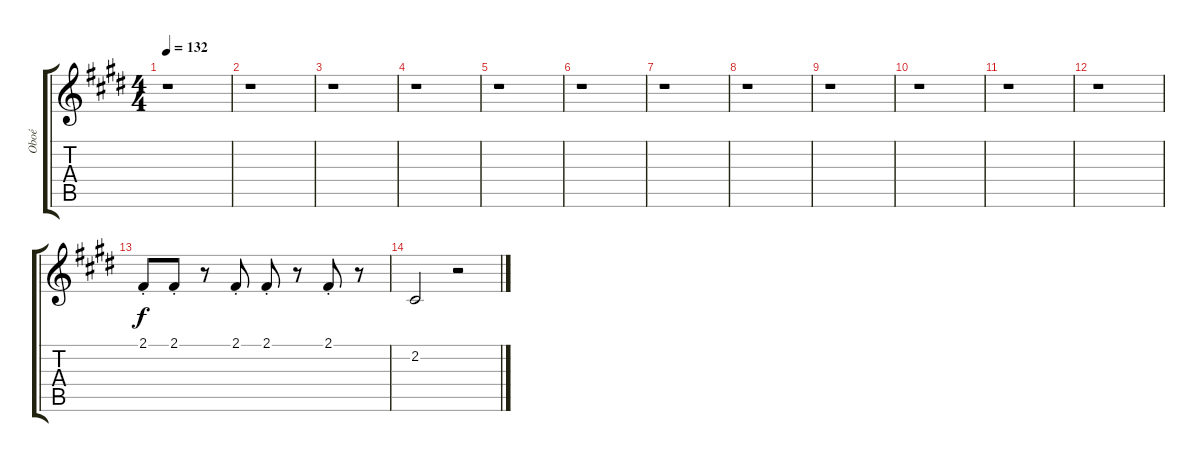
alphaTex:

\track ("Oboé" "Oboé") {instrument oboe}
\staff {score tabs}
\tuning (E4 B3 G3 D3 A2 E2) {hide}
\ts (4 4)
\tempo 132
\clef g2
\ks c#minor
r.1{dy mp} |
r.1 |
r.1 |
r.1 |
r.1 |
r.1 |
r.1 |
r.1 |
r.1 |
r.1 |
r.1 |
r.1 |
2.1{st}.8{dy f} 2.1{st}.8 r.8 2.1{st}.8 2.1{st}.8 r.8 2.1{st}.8 r.8 |
2.2.2 r.2
